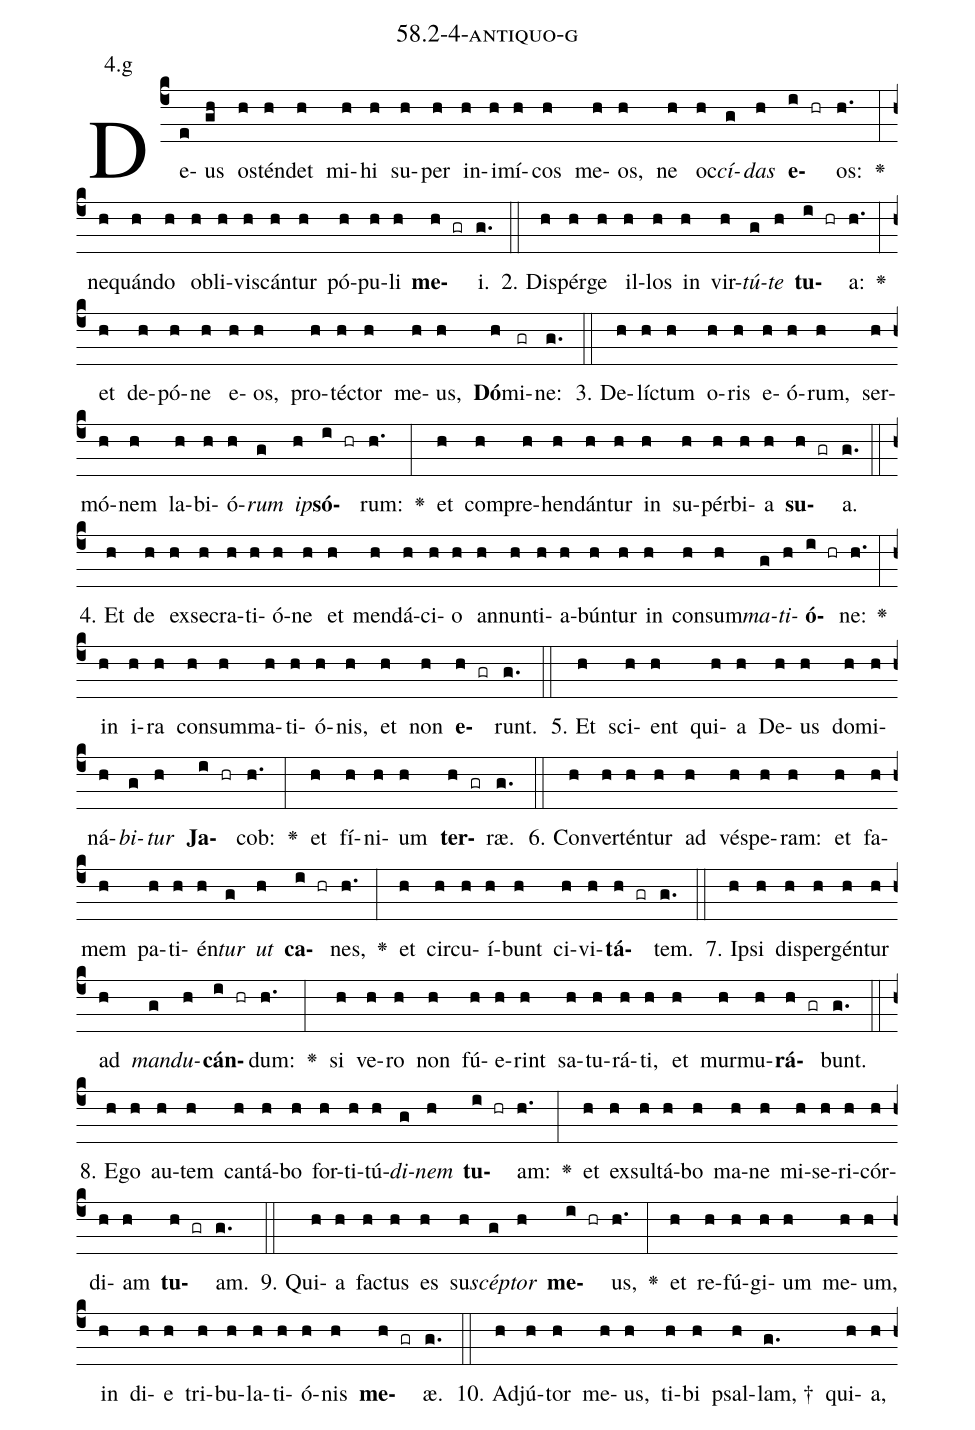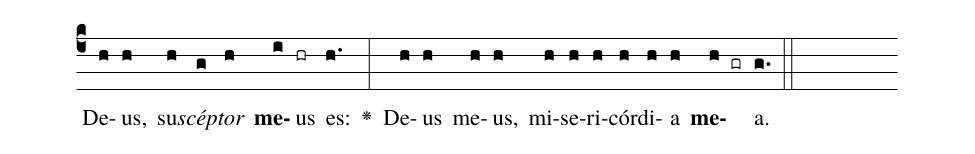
name: 58.2-4-antiquo-g;
annotation: 4.g;
%%
(c4)De(e)us(gh) os(h)tén(h)det(h) mi(h)hi(h) su(h)per(h) in(h)i(h)mí(h)cos(h) me(h)os,(h) ne(h) oc(h)<i>cí</i>(g)<i>das</i>(h) <b>e</b>(i hr)os:(h.) <v>\greheightstar</v>(:) ne(h)quán(h)do(h) ob(h)li(h)vis(h)cán(h)tur(h) pó(h)pu(h)li(h) <b>me</b>(h gr)i.(g.) (::)
2. Di(h)spér(h)ge(h) il(h)los(h) in(h) vir(h)<i>tú</i>(g)<i>te</i>(h) <b>tu</b>(i hr)a:(h.) <v>\greheightstar</v>(:) et(h) de(h)pó(h)ne(h) e(h)os,(h) pro(h)téc(h)tor(h) me(h)us,(h) <b>Dó</b>(h)mi(gr)ne:(g.) (::)
3. De(h)líc(h)tum(h) o(h)ris(h) e(h)ó(h)rum,(h) ser(h)mó(h)nem(h) la(h)bi(h)ó(h)<i>rum</i>(g) <i>ip</i>(h)<b>só</b>(i hr)rum:(h.) <v>\greheightstar</v>(:) et(h) com(h)pre(h)hen(h)dán(h)tur(h) in(h) su(h)pér(h)bi(h)a(h) <b>su</b>(h gr)a.(g.) (::)
4. Et(h) de(h) ex(h)se(h)cra(h)ti(h)ó(h)ne(h) et(h) men(h)dá(h)ci(h)o(h) an(h)nun(h)ti(h)a(h)bún(h)tur(h) in(h) con(h)sum(h)<i>ma</i>(g)<i>ti</i>(h)<b>ó</b>(i hr)ne:(h.) <v>\greheightstar</v>(:) in(h) i(h)ra(h) con(h)sum(h)ma(h)ti(h)ó(h)nis,(h) et(h) non(h) <b>e</b>(h gr)runt.(g.) (::)
5. Et(h) sci(h)ent(h) qui(h)a(h) De(h)us(h) do(h)mi(h)ná(h)<i>bi</i>(g)<i>tur</i>(h) <b>Ja</b>(i hr)cob:(h.) <v>\greheightstar</v>(:) et(h) fí(h)ni(h)um(h) <b>ter</b>(h gr)ræ.(g.) (::)
6. Con(h)ver(h)tén(h)tur(h) ad(h) vés(h)pe(h)ram:(h) et(h) fa(h)mem(h) pa(h)ti(h)én(h)<i>tur</i>(g) <i>ut</i>(h) <b>ca</b>(i hr)nes,(h.) <v>\greheightstar</v>(:) et(h) cir(h)cu(h)í(h)bunt(h) ci(h)vi(h)<b>tá</b>(h gr)tem.(g.) (::)
7. Ip(h)si(h) di(h)sper(h)gén(h)tur(h) ad(h) <i>man</i>(g)<i>du</i>(h)<b>cán</b>(i hr)dum:(h.) <v>\greheightstar</v>(:) si(h) ve(h)ro(h) non(h) fú(h)e(h)rint(h) sa(h)tu(h)rá(h)ti,(h) et(h) mur(h)mu(h)<b>rá</b>(h gr)bunt.(g.) (::)
8. E(h)go(h) au(h)tem(h) can(h)tá(h)bo(h) for(h)ti(h)tú(h)<i>di</i>(g)<i>nem</i>(h) <b>tu</b>(i hr)am:(h.) <v>\greheightstar</v>(:) et(h) ex(h)sul(h)tá(h)bo(h) ma(h)ne(h) mi(h)se(h)ri(h)cór(h)di(h)am(h) <b>tu</b>(h gr)am.(g.) (::)
9. Qui(h)a(h) fac(h)tus(h) es(h) su(h)<i>scép</i>(g)<i>tor</i>(h) <b>me</b>(i hr)us,(h.) <v>\greheightstar</v>(:) et(h) re(h)fú(h)gi(h)um(h) me(h)um,(h) in(h) di(h)e(h) tri(h)bu(h)la(h)ti(h)ó(h)nis(h) <b>me</b>(h gr)æ.(g.) (::)
10. Ad(h)jú(h)tor(h) me(h)us,(h) ti(h)bi(h) psal(h)lam, †(g.) qui(h)a,(h) De(h)us,(h) su(h)<i>scép</i>(g)<i>tor</i>(h) <b>me</b>(i)us(hr) es:(h.) <v>\greheightstar</v>(:) De(h)us(h) me(h)us,(h) mi(h)se(h)ri(h)cór(h)di(h)a(h) <b>me</b>(h gr)a.(g.) (::)
